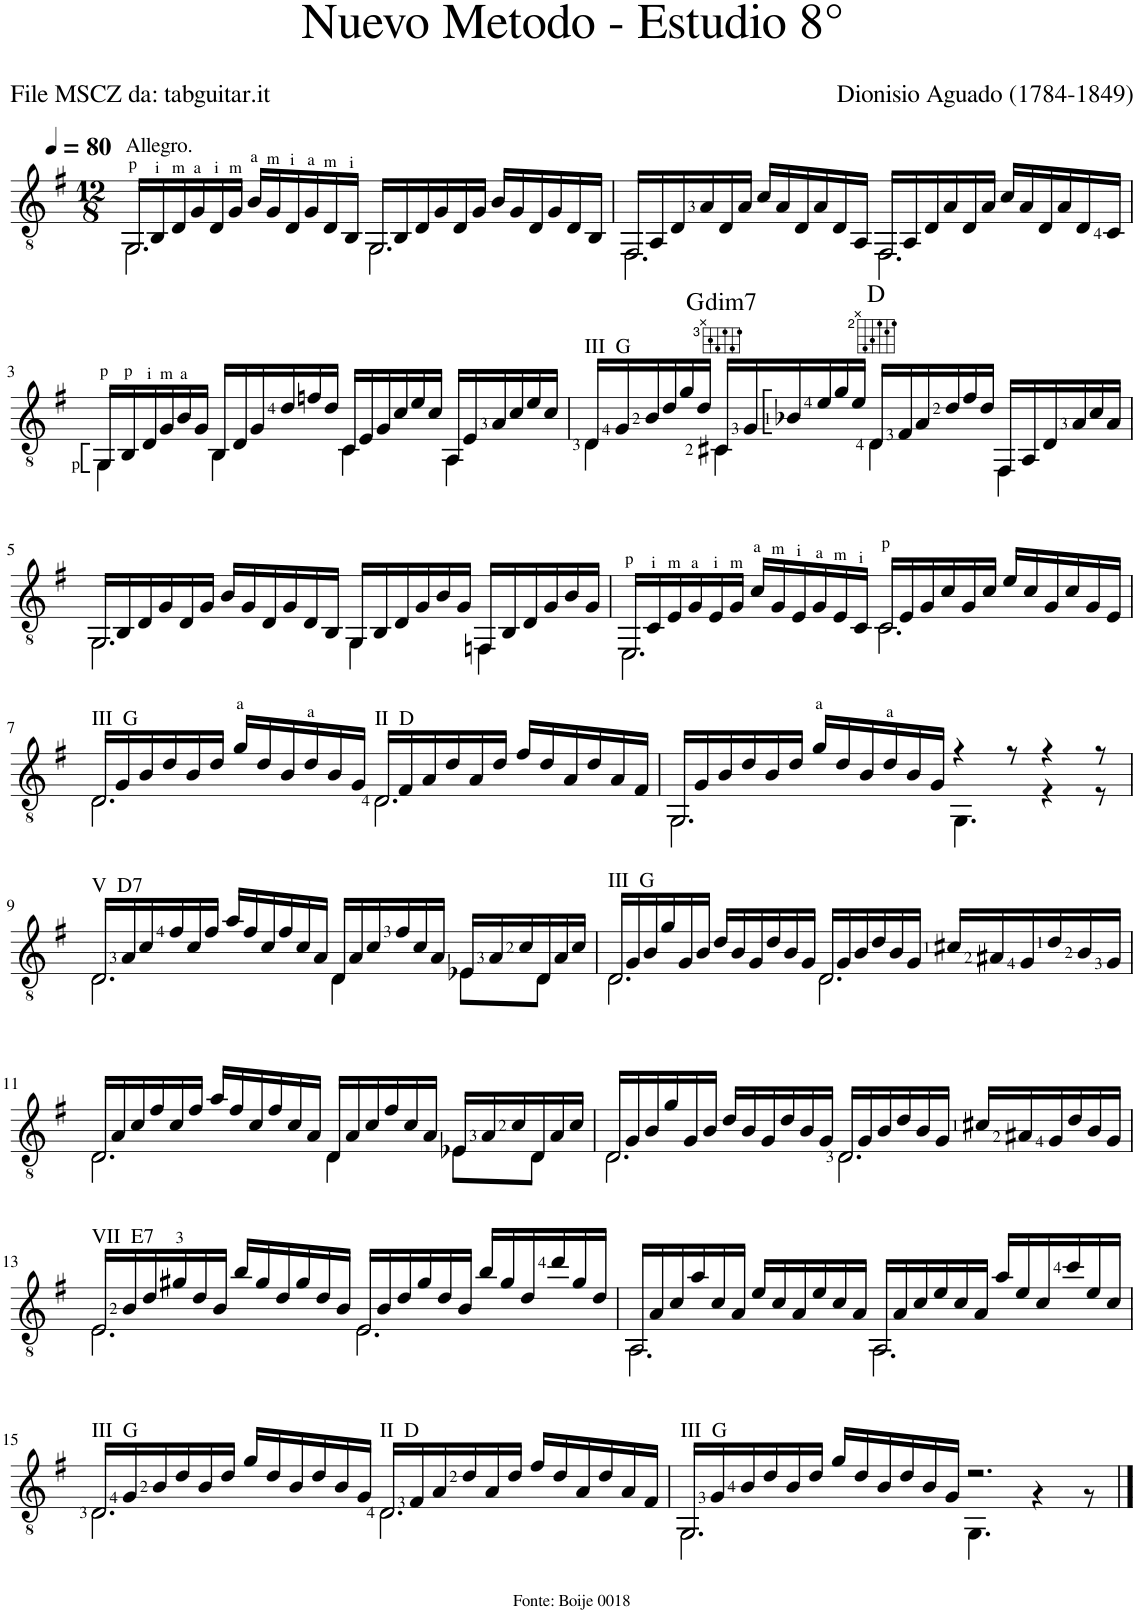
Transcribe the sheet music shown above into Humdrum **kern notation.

**kern	**harte
*part1	*part1
*staff1	*
*I"Guitar	*
*I'Guit.	*
*clefGv2	*
*k[f#]	*
*M12/8	*
*MM80	*
=1	=1
!LO:TX:a:t=Allegro.	!
!LO:N:head=open	!
*^	*
16GG/LL	2.GG\	.
16BB/	.	.
16D/	.	.
16G/	.	.
16D/	.	.
16G/JJ	.	.
16B/LL	.	.
16G/	.	.
16D/	.	.
16G/	.	.
16D/	.	.
16BB/JJ	.	.
!LO:N:head=open	!	!
16GG/LL	2.GG\	.
16BB/	.	.
16D/	.	.
16G/	.	.
16D/	.	.
16G/JJ	.	.
16B/LL	.	.
16G/	.	.
16D/	.	.
16G/	.	.
16D/	.	.
16BB/JJ	.	.
=2	=2	=2
!LO:N:head=open	!	!
16FF#/LL	2.FF#\	.
16AA/	.	.
16D/	.	.
16A/	.	.
16D/	.	.
16A/JJ	.	.
16c/LL	.	.
16A/	.	.
16D/	.	.
16A/	.	.
16D/	.	.
16AA/JJ	.	.
!LO:N:head=open	!	!
16FF#/LL	2.FF#\	.
16AA/	.	.
16D/	.	.
16A/	.	.
16D/	.	.
16A/JJ	.	.
16c/LL	.	.
16A/	.	.
16D/	.	.
16A/	.	.
16D/	.	.
16C/JJ	.	.
!!LO:LB:g=z	!!
=3	=3	=3
16GG::/LL	4.GG\	.
16BB/	.	.
16D/	.	.
16G/	.	.
16B/	.	.
16G/JJ	.	.
16BB/LL	4.BB\	.
16D/	.	.
16G/	.	.
16d/	.	.
16fn/	.	.
16d/JJ	.	.
16C/LL	4.C\	.
16E/	.	.
16G/	.	.
16c/	.	.
16e/	.	.
16c/JJ	.	.
16AA/LL	4.AA\	.
16E/	.	.
16A/	.	.
16c/	.	.
16e/	.	.
16c/JJ	.	.
=4	=4	=4
!LO:TX:a:t=III  G	!	!
16D/LL	4.D\	.
16G/	.	.
16B/	.	.
16d/	.	.
16g/	.	.
16d/JJ	.	.
!	!	!LO:H:kt=dim7
16C#X/LL	4.C#\	G:dim7
16G/	.	.
16B-X::/	.	.
16e/	.	.
16g/	.	.
16e/JJ	.	.
16D/LL	4.D\	D:maj
16F#/	.	.
16A/	.	.
16d/	.	.
16f#/	.	.
16d/JJ	.	.
16FF#/LL	4.FF#\	.
16AA/	.	.
16D/	.	.
16A/	.	.
16c/	.	.
16A/JJ	.	.
!!LO:LB:g=z	!!
=5	=5	=5
!LO:N:head=open	!	!
16GG/LL	2.GG\	.
16BB/	.	.
16D/	.	.
16G/	.	.
16D/	.	.
16G/JJ	.	.
16B/LL	.	.
16G/	.	.
16D/	.	.
16G/	.	.
16D/	.	.
16BB/JJ	.	.
16GG/LL	4.GG\	.
16BB/	.	.
16D/	.	.
16G/	.	.
16B/	.	.
16G/JJ	.	.
16FFn/LL	4.FF\	.
16BB/	.	.
16D/	.	.
16G/	.	.
16B/	.	.
16G/JJ	.	.
=6	=6	=6
!LO:N:head=open	!	!
16EE/LL	2.EE\	.
16C/	.	.
16E/	.	.
16G/	.	.
16E/	.	.
16G/JJ	.	.
16c/LL	.	.
16G/	.	.
16E/	.	.
16G/	.	.
16E/	.	.
16C/JJ	.	.
!LO:N:head=open	!	!
16C/LL	2.C\	.
16E/	.	.
16G/	.	.
16c/	.	.
16G/	.	.
16c/JJ	.	.
16e/LL	.	.
16c/	.	.
16G/	.	.
16c/	.	.
16G/	.	.
16E/JJ	.	.
!!LO:LB:g=z	!!
=7	=7	=7
!LO:TX:a:t=III  G	!	!
!LO:N:head=open	!	!
16D/LL	2.D\	.
16G/	.	.
16B/	.	.
16d/	.	.
16B/	.	.
16d/JJ	.	.
16g/LL	.	.
16d/	.	.
16B/	.	.
16d/	.	.
16B/	.	.
16G/JJ	.	.
!LO:TX:a:t=II  D	!	!
!LO:N:head=open	!	!
16D/LL	2.D\	.
16F#/	.	.
16A/	.	.
16d/	.	.
16A/	.	.
16d/JJ	.	.
16f#/LL	.	.
16d/	.	.
16A/	.	.
16d/	.	.
16A/	.	.
16F#/JJ	.	.
=8	=8	=8
!LO:N:head=open	!	!
16GG/LL	2.GG\	.
16G/	.	.
16B/	.	.
16d/	.	.
16B/	.	.
16d/JJ	.	.
16g/LL	.	.
16d/	.	.
16B/	.	.
16d/	.	.
16B/	.	.
16G/JJ	.	.
4r	4.GG\	.
8r	.	.
4r	4r	.
8r	8r	.
!!LO:LB:g=z	!!
=9	=9	=9
!LO:TX:a:t=V  D7	!	!
!LO:N:head=open	!	!
16D/LL	2.D\	.
16A/	.	.
16c/	.	.
16f#/	.	.
16c/	.	.
16f#/JJ	.	.
16a/LL	.	.
16f#/	.	.
16c/	.	.
16f#/	.	.
16c/	.	.
16A/JJ	.	.
16D/LL	4.D\	.
16A/	.	.
16c/	.	.
16f#/	.	.
16c/	.	.
16A/JJ	.	.
16E-X/LL	8.E-\L	.
16A/	.	.
16c/	.	.
16D/	8.D\J	.
16A/	.	.
16c/JJ	.	.
=10	=10	=10
!LO:TX:a:t=III  G	!	!
!LO:N:head=open	!	!
16D/LL	2.D\	.
16G/	.	.
16B/	.	.
16g/	.	.
16G/	.	.
16B/JJ	.	.
16d/LL	.	.
16B/	.	.
16G/	.	.
16d/	.	.
16B/	.	.
16G/JJ	.	.
!LO:N:head=open	!	!
16D/LL	2.D\	.
16G/	.	.
16B/	.	.
16d/	.	.
16B/	.	.
16G/JJ	.	.
16c#X/LL	.	.
16A#X/	.	.
16G/	.	.
16d/	.	.
16B/	.	.
16G/JJ	.	.
!!LO:LB:g=z	!!
=11	=11	=11
!LO:N:head=open	!	!
16D/LL	2.D\	.
16A/	.	.
16c/	.	.
16f#/	.	.
16c/	.	.
16f#/JJ	.	.
16a/LL	.	.
16f#/	.	.
16c/	.	.
16f#/	.	.
16c/	.	.
16A/JJ	.	.
16D/LL	4.D\	.
16A/	.	.
16c/	.	.
16f#/	.	.
16c/	.	.
16A/JJ	.	.
16E-X/LL	8.E-\L	.
16A/	.	.
16c/	.	.
16D/	8.D\J	.
16A/	.	.
16c/JJ	.	.
=12	=12	=12
!LO:N:head=open	!	!
16D/LL	2.D\	.
16G/	.	.
16B/	.	.
16g/	.	.
16G/	.	.
16B/JJ	.	.
16d/LL	.	.
16B/	.	.
16G/	.	.
16d/	.	.
16B/	.	.
16G/JJ	.	.
!LO:N:head=open	!	!
16D/LL	2.D\	.
16G/	.	.
16B/	.	.
16d/	.	.
16B/	.	.
16G/JJ	.	.
16c#X/LL	.	.
16A#X/	.	.
16G/	.	.
16d/	.	.
16B/	.	.
16G/JJ	.	.
!!LO:LB:g=z	!!
=13	=13	=13
!LO:TX:a:t=VII  E7	!	!
!LO:N:head=open	!	!
16E/LL	2.E\	.
16B/	.	.
16d/	.	.
16g#X/	.	.
16d/	.	.
16B/JJ	.	.
16b/LL	.	.
16g#/	.	.
16d/	.	.
16g#/	.	.
16d/	.	.
16B/JJ	.	.
!LO:N:head=open	!	!
16E/LL	2.E\	.
16B/	.	.
16d/	.	.
16g#/	.	.
16d/	.	.
16B/JJ	.	.
16b/LL	.	.
16g#/	.	.
16d/	.	.
16dd/	.	.
16g#/	.	.
16d/JJ	.	.
=14	=14	=14
!LO:N:head=open	!	!
16AA/LL	2.AA\	.
16A/	.	.
16c/	.	.
16a/	.	.
16c/	.	.
16A/JJ	.	.
16e/LL	.	.
16c/	.	.
16A/	.	.
16e/	.	.
16c/	.	.
16A/JJ	.	.
!LO:N:head=open	!	!
16AA/LL	2.AA\	.
16A/	.	.
16c/	.	.
16e/	.	.
16c/	.	.
16A/JJ	.	.
16a/LL	.	.
16e/	.	.
16c/	.	.
16cc/	.	.
16e/	.	.
16c/JJ	.	.
!!LO:LB:g=z	!!
=15	=15	=15
!LO:TX:a:t=III  G	!	!
!LO:N:head=open	!	!
16D/LL	2.D\	.
16G/	.	.
16B/	.	.
16d/	.	.
16B/	.	.
16d/JJ	.	.
16g/LL	.	.
16d/	.	.
16B/	.	.
16d/	.	.
16B/	.	.
16G/JJ	.	.
!LO:TX:a:t=II  D	!	!
!LO:N:head=open	!	!
16D/LL	2.D\	.
16F#/	.	.
16A/	.	.
16d/	.	.
16A/	.	.
16d/JJ	.	.
16f#/LL	.	.
16d/	.	.
16A/	.	.
16d/	.	.
16A/	.	.
16F#/JJ	.	.
=16	=16	=16
!LO:TX:a:t=III  G	!	!
!LO:N:head=open	!	!
16GG/LL	2.GG\	.
16G/	.	.
16B/	.	.
16d/	.	.
16B/	.	.
16d/JJ	.	.
16g/LL	.	.
16d/	.	.
16B/	.	.
16d/	.	.
16B/	.	.
16G/JJ	.	.
2.r	4.GG\	.
.	4r	.
.	8r	.
*v	*v	*
==	==
*-	*-
